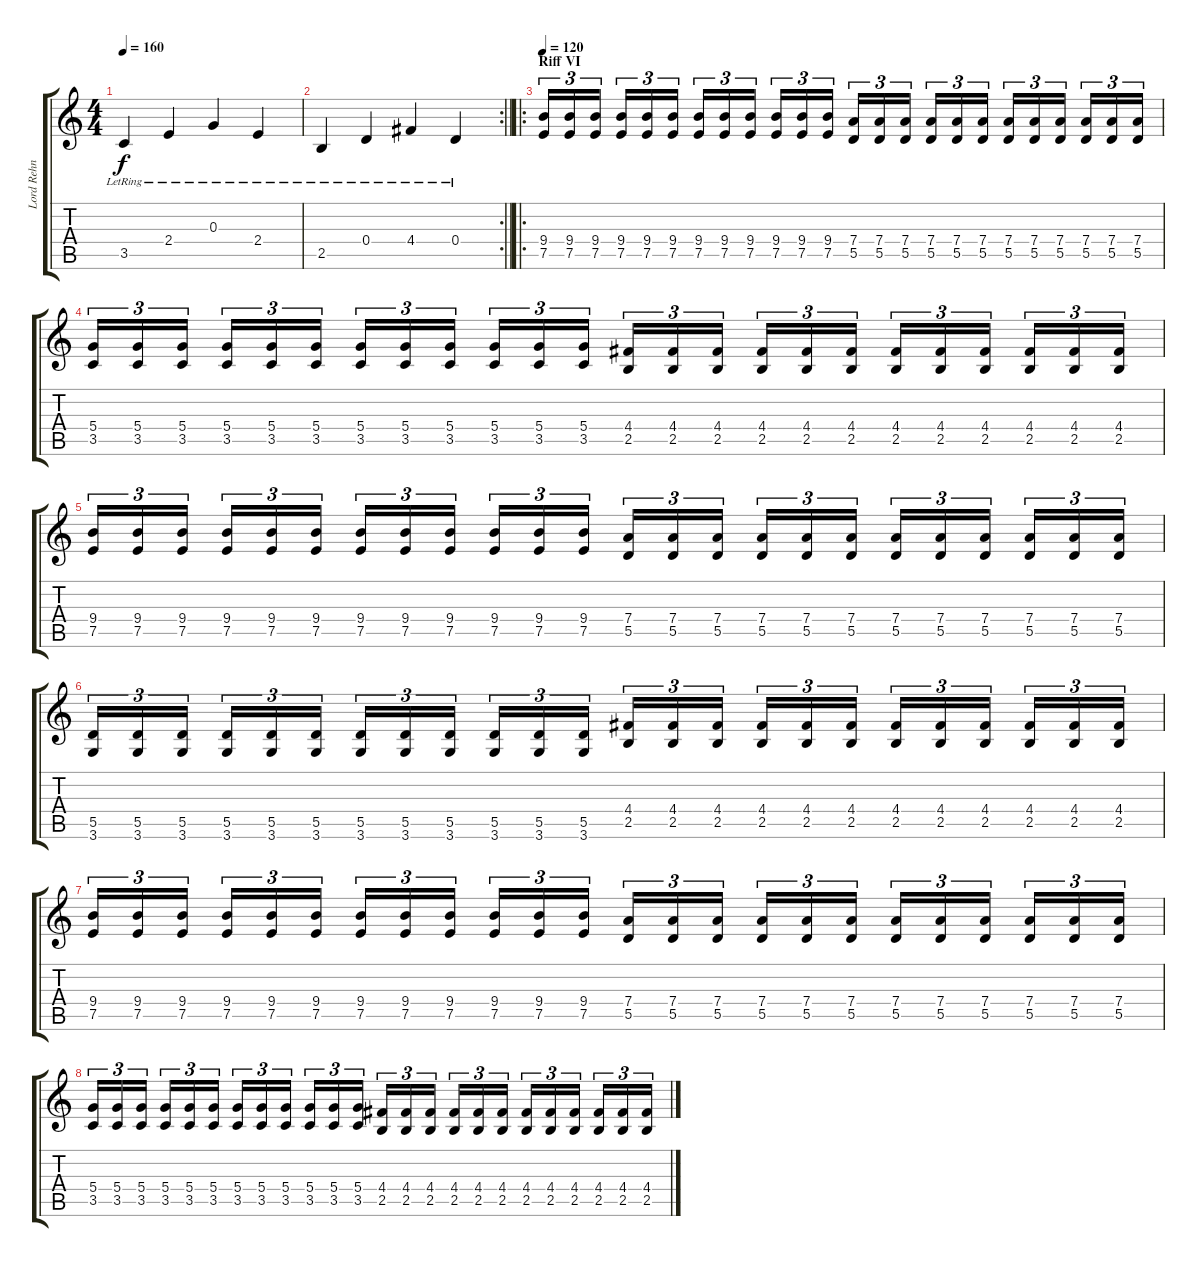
\track ("Lord Rehn" "Lord Rehn") {instrument distortionguitar}
\staff {score tabs}
\tuning (E4 B3 G3 D3 A2 E2) {hide}
\ts (4 4)
\tempo 160
\clef g2
\ks c
3.5{lr}.4{dy f} 2.4{lr}.4 0.3{lr}.4 2.4{lr}.4 |
\rc 2
\barLineRight lightlight
2.5{lr}.4 0.4{lr}.4 4.4{lr}.4 0.4{lr}.4 |
\ro
\section ("" "Riff VI")
\tempo 120
(9.4 7.5).16{tu (3 2) instrument distortionguitar} (9.4 7.5).16{tu (3 2)} (9.4 7.5).16{tu (3 2) beam splitsecondary} (9.4 7.5).16{tu (3 2)} (9.4 7.5).16{tu (3 2)} (9.4 7.5).16{tu (3 2)} (9.4 7.5).16{tu (3 2)} (9.4 7.5).16{tu (3 2)} (9.4 7.5).16{tu (3 2) beam splitsecondary} (9.4 7.5).16{tu (3 2)} (9.4 7.5).16{tu (3 2)} (9.4 7.5).16{tu (3 2)} (7.4 5.5).16{tu (3 2)} (7.4 5.5).16{tu (3 2)} (7.4 5.5).16{tu (3 2) beam splitsecondary} (7.4 5.5).16{tu (3 2)} (7.4 5.5).16{tu (3 2)} (7.4 5.5).16{tu (3 2)} (7.4 5.5).16{tu (3 2)} (7.4 5.5).16{tu (3 2)} (7.4 5.5).16{tu (3 2) beam splitsecondary} (7.4 5.5).16{tu (3 2)} (7.4 5.5).16{tu (3 2)} (7.4 5.5).16{tu (3 2)} |
(5.4 3.5).16{tu (3 2)} (5.4 3.5).16{tu (3 2)} (5.4 3.5).16{tu (3 2) beam splitsecondary} (5.4 3.5).16{tu (3 2)} (5.4 3.5).16{tu (3 2)} (5.4 3.5).16{tu (3 2)} (5.4 3.5).16{tu (3 2)} (5.4 3.5).16{tu (3 2)} (5.4 3.5).16{tu (3 2) beam splitsecondary} (5.4 3.5).16{tu (3 2)} (5.4 3.5).16{tu (3 2)} (5.4 3.5).16{tu (3 2)} (4.4 2.5).16{tu (3 2)} (4.4 2.5).16{tu (3 2)} (4.4 2.5).16{tu (3 2) beam splitsecondary} (4.4 2.5).16{tu (3 2)} (4.4 2.5).16{tu (3 2)} (4.4 2.5).16{tu (3 2)} (4.4 2.5).16{tu (3 2)} (4.4 2.5).16{tu (3 2)} (4.4 2.5).16{tu (3 2) beam splitsecondary} (4.4 2.5).16{tu (3 2)} (4.4 2.5).16{tu (3 2)} (4.4 2.5).16{tu (3 2)} |
(9.4 7.5).16{tu (3 2)} (9.4 7.5).16{tu (3 2)} (9.4 7.5).16{tu (3 2) beam splitsecondary} (9.4 7.5).16{tu (3 2)} (9.4 7.5).16{tu (3 2)} (9.4 7.5).16{tu (3 2)} (9.4 7.5).16{tu (3 2)} (9.4 7.5).16{tu (3 2)} (9.4 7.5).16{tu (3 2) beam splitsecondary} (9.4 7.5).16{tu (3 2)} (9.4 7.5).16{tu (3 2)} (9.4 7.5).16{tu (3 2)} (7.4 5.5).16{tu (3 2)} (7.4 5.5).16{tu (3 2)} (7.4 5.5).16{tu (3 2) beam splitsecondary} (7.4 5.5).16{tu (3 2)} (7.4 5.5).16{tu (3 2)} (7.4 5.5).16{tu (3 2)} (7.4 5.5).16{tu (3 2)} (7.4 5.5).16{tu (3 2)} (7.4 5.5).16{tu (3 2) beam splitsecondary} (7.4 5.5).16{tu (3 2)} (7.4 5.5).16{tu (3 2)} (7.4 5.5).16{tu (3 2)} |
(5.5 3.6).16{tu (3 2)} (5.5 3.6).16{tu (3 2)} (5.5 3.6).16{tu (3 2) beam splitsecondary} (5.5 3.6).16{tu (3 2)} (5.5 3.6).16{tu (3 2)} (5.5 3.6).16{tu (3 2)} (5.5 3.6).16{tu (3 2)} (5.5 3.6).16{tu (3 2)} (5.5 3.6).16{tu (3 2) beam splitsecondary} (5.5 3.6).16{tu (3 2)} (5.5 3.6).16{tu (3 2)} (5.5 3.6).16{tu (3 2)} (4.4 2.5).16{tu (3 2)} (4.4 2.5).16{tu (3 2)} (4.4 2.5).16{tu (3 2) beam splitsecondary} (4.4 2.5).16{tu (3 2)} (4.4 2.5).16{tu (3 2)} (4.4 2.5).16{tu (3 2)} (4.4 2.5).16{tu (3 2)} (4.4 2.5).16{tu (3 2)} (4.4 2.5).16{tu (3 2) beam splitsecondary} (4.4 2.5).16{tu (3 2)} (4.4 2.5).16{tu (3 2)} (4.4 2.5).16{tu (3 2)} |
(9.4 7.5).16{tu (3 2)} (9.4 7.5).16{tu (3 2)} (9.4 7.5).16{tu (3 2) beam splitsecondary} (9.4 7.5).16{tu (3 2)} (9.4 7.5).16{tu (3 2)} (9.4 7.5).16{tu (3 2)} (9.4 7.5).16{tu (3 2)} (9.4 7.5).16{tu (3 2)} (9.4 7.5).16{tu (3 2) beam splitsecondary} (9.4 7.5).16{tu (3 2)} (9.4 7.5).16{tu (3 2)} (9.4 7.5).16{tu (3 2)} (7.4 5.5).16{tu (3 2)} (7.4 5.5).16{tu (3 2)} (7.4 5.5).16{tu (3 2) beam splitsecondary} (7.4 5.5).16{tu (3 2)} (7.4 5.5).16{tu (3 2)} (7.4 5.5).16{tu (3 2)} (7.4 5.5).16{tu (3 2)} (7.4 5.5).16{tu (3 2)} (7.4 5.5).16{tu (3 2) beam splitsecondary} (7.4 5.5).16{tu (3 2)} (7.4 5.5).16{tu (3 2)} (7.4 5.5).16{tu (3 2)} |
(5.4 3.5).16{tu (3 2)} (5.4 3.5).16{tu (3 2)} (5.4 3.5).16{tu (3 2) beam splitsecondary} (5.4 3.5).16{tu (3 2)} (5.4 3.5).16{tu (3 2)} (5.4 3.5).16{tu (3 2)} (5.4 3.5).16{tu (3 2)} (5.4 3.5).16{tu (3 2)} (5.4 3.5).16{tu (3 2) beam splitsecondary} (5.4 3.5).16{tu (3 2)} (5.4 3.5).16{tu (3 2)} (5.4 3.5).16{tu (3 2)} (4.4 2.5).16{tu (3 2)} (4.4 2.5).16{tu (3 2)} (4.4 2.5).16{tu (3 2) beam splitsecondary} (4.4 2.5).16{tu (3 2)} (4.4 2.5).16{tu (3 2)} (4.4 2.5).16{tu (3 2)} (4.4 2.5).16{tu (3 2)} (4.4 2.5).16{tu (3 2)} (4.4 2.5).16{tu (3 2) beam splitsecondary} (4.4 2.5).16{tu (3 2)} (4.4 2.5).16{tu (3 2)} (4.4 2.5).16{tu (3 2)}
